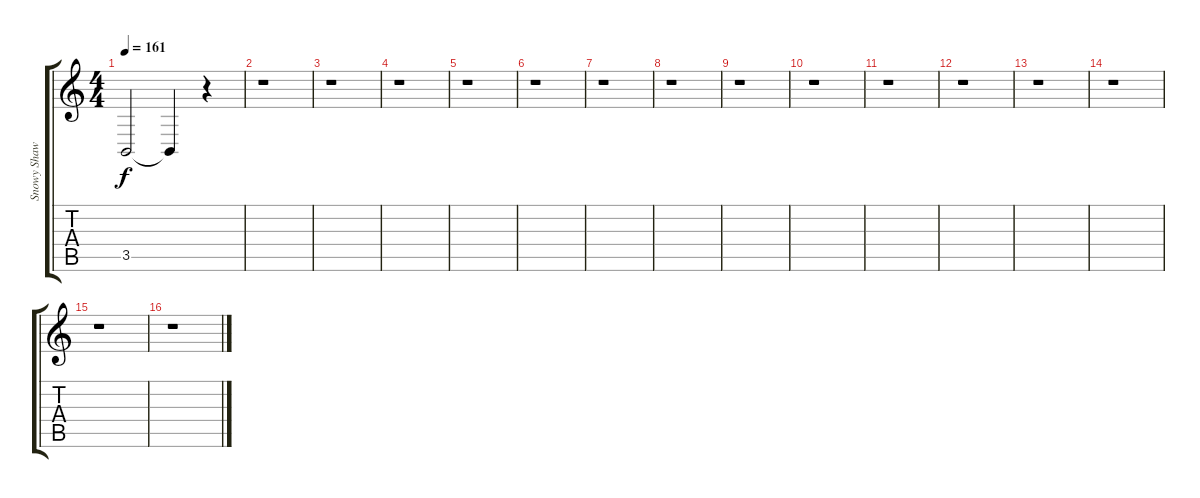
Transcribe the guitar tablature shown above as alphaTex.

\track ("Snowy Shaw" "Snowy Shaw") {instrument englishhorn}
\staff {score tabs}
\tuning (Eb4 Bb3 Gb3 Db3 Ab2 Eb2) {hide}
\ts (4 4)
\tempo 161
\clef g2
\ks c
3.5{t}.2{dy f} 3.5{t}.4 r.4 |
r.1 |
r.1 |
r.1 |
r.1 |
r.1 |
r.1 |
r.1 |
r.1 |
r.1 |
r.1 |
r.1 |
r.1 |
r.1 |
r.1 |
r.1
